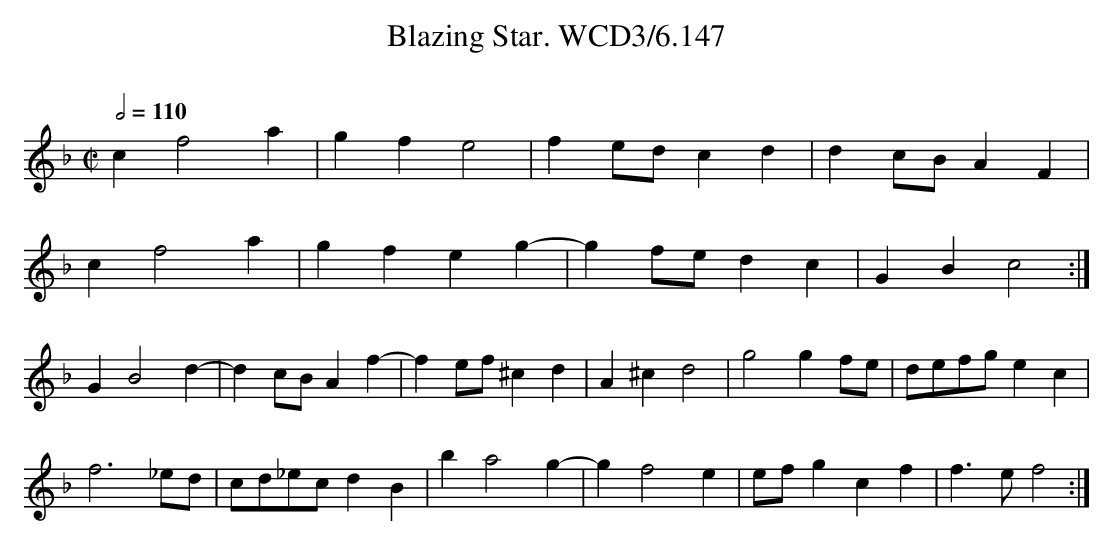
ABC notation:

X:1
T:Blazing Star. WCD3/6.147
O:
M:C|
L:1/4
Q:1/2=110
K:F
c f2 a|gf e2|f e/d/ cd|d c/B/ AF|
c f2 a|gfeg-|g f/e/ dc|GB c2:|
G B2 d-|d c/B/ A f-|f e/f/ ^cd|A^c d2|g2 g f/e/|d/e/f/g/ ec|
f3 _e/d/|c/d/_e/c/ dB|b a2 g-|g f2 e|e/f/ gcf|f3/ e/ f2:|
